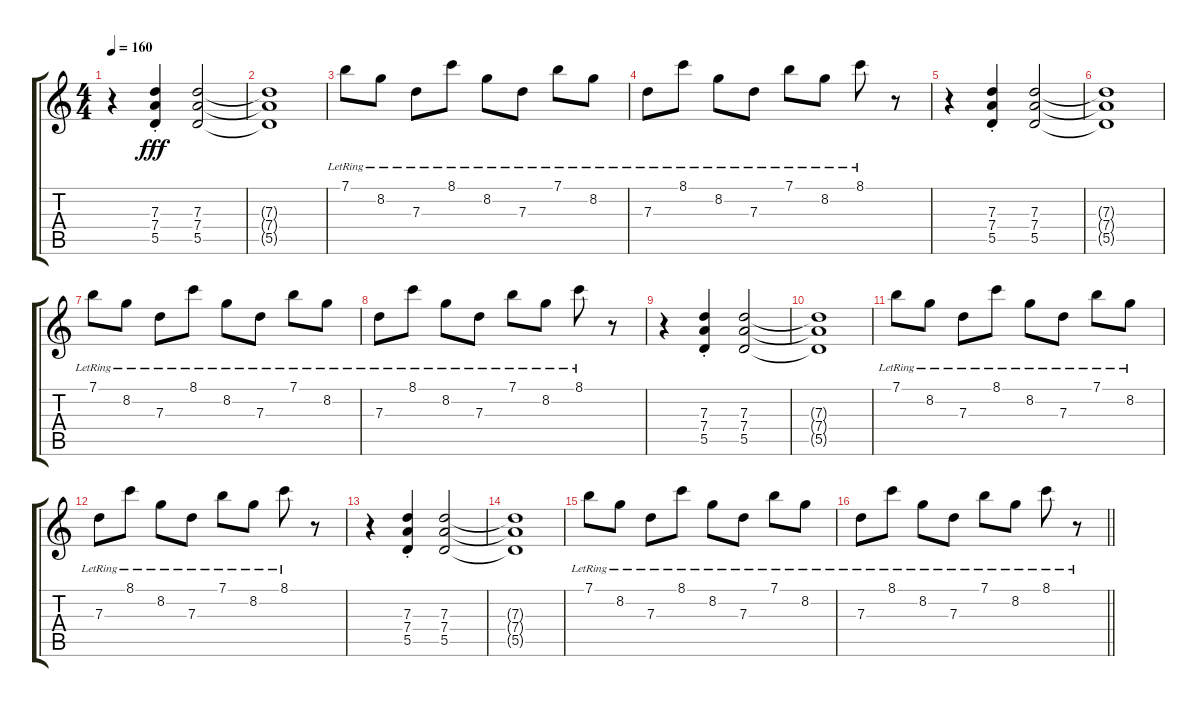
\track "" {instrument electricguitarjazz}
\staff {score tabs}
\tuning (E4 B3 G3 D3 A2 E2) {hide}
\ts (4 4)
\section ("" "")
\tempo 160
\clef g2
\ks c
r.4{dy fff} (7.3{st} 7.4{st} 5.5{st}).4 (7.3 7.4 5.5).2 |
(7.3{t} 7.4{t} 5.5{t}).1 |
7.1{lr}.8 8.2{lr}.8 7.3{lr}.8 8.1{lr}.8 8.2{lr}.8 7.3{lr}.8 7.1{lr}.8 8.2{lr}.8 |
7.3{lr}.8 8.1{lr}.8 8.2{lr}.8 7.3{lr}.8 7.1{lr}.8 8.2{lr}.8 8.1{lr}.8 r.8 |
r.4 (7.3{st} 7.4{st} 5.5{st}).4 (7.3 7.4 5.5).2 |
(7.3{t} 7.4{t} 5.5{t}).1 |
7.1{lr}.8 8.2{lr}.8 7.3{lr}.8 8.1{lr}.8 8.2{lr}.8 7.3{lr}.8 7.1{lr}.8 8.2{lr}.8 |
7.3{lr}.8 8.1{lr}.8 8.2{lr}.8 7.3{lr}.8 7.1{lr}.8 8.2{lr}.8 8.1{lr}.8 r.8 |
r.4 (7.3{st} 7.4{st} 5.5{st}).4 (7.3 7.4 5.5).2 |
(7.3{t} 7.4{t} 5.5{t}).1 |
7.1{lr}.8 8.2{lr}.8 7.3{lr}.8 8.1{lr}.8 8.2{lr}.8 7.3{lr}.8 7.1{lr}.8 8.2{lr}.8 |
7.3{lr}.8 8.1{lr}.8 8.2{lr}.8 7.3{lr}.8 7.1{lr}.8 8.2{lr}.8 8.1{lr}.8 r.8 |
r.4 (7.3{st} 7.4{st} 5.5{st}).4 (7.3 7.4 5.5).2 |
(7.3{t} 7.4{t} 5.5{t}).1 |
7.1{lr}.8 8.2{lr}.8 7.3{lr}.8 8.1{lr}.8 8.2{lr}.8 7.3{lr}.8 7.1{lr}.8 8.2{lr}.8 |
\barLineRight lightlight
7.3{lr}.8 8.1{lr}.8 8.2{lr}.8 7.3{lr}.8 7.1{lr}.8 8.2{lr}.8 8.1{lr}.8 r.8
